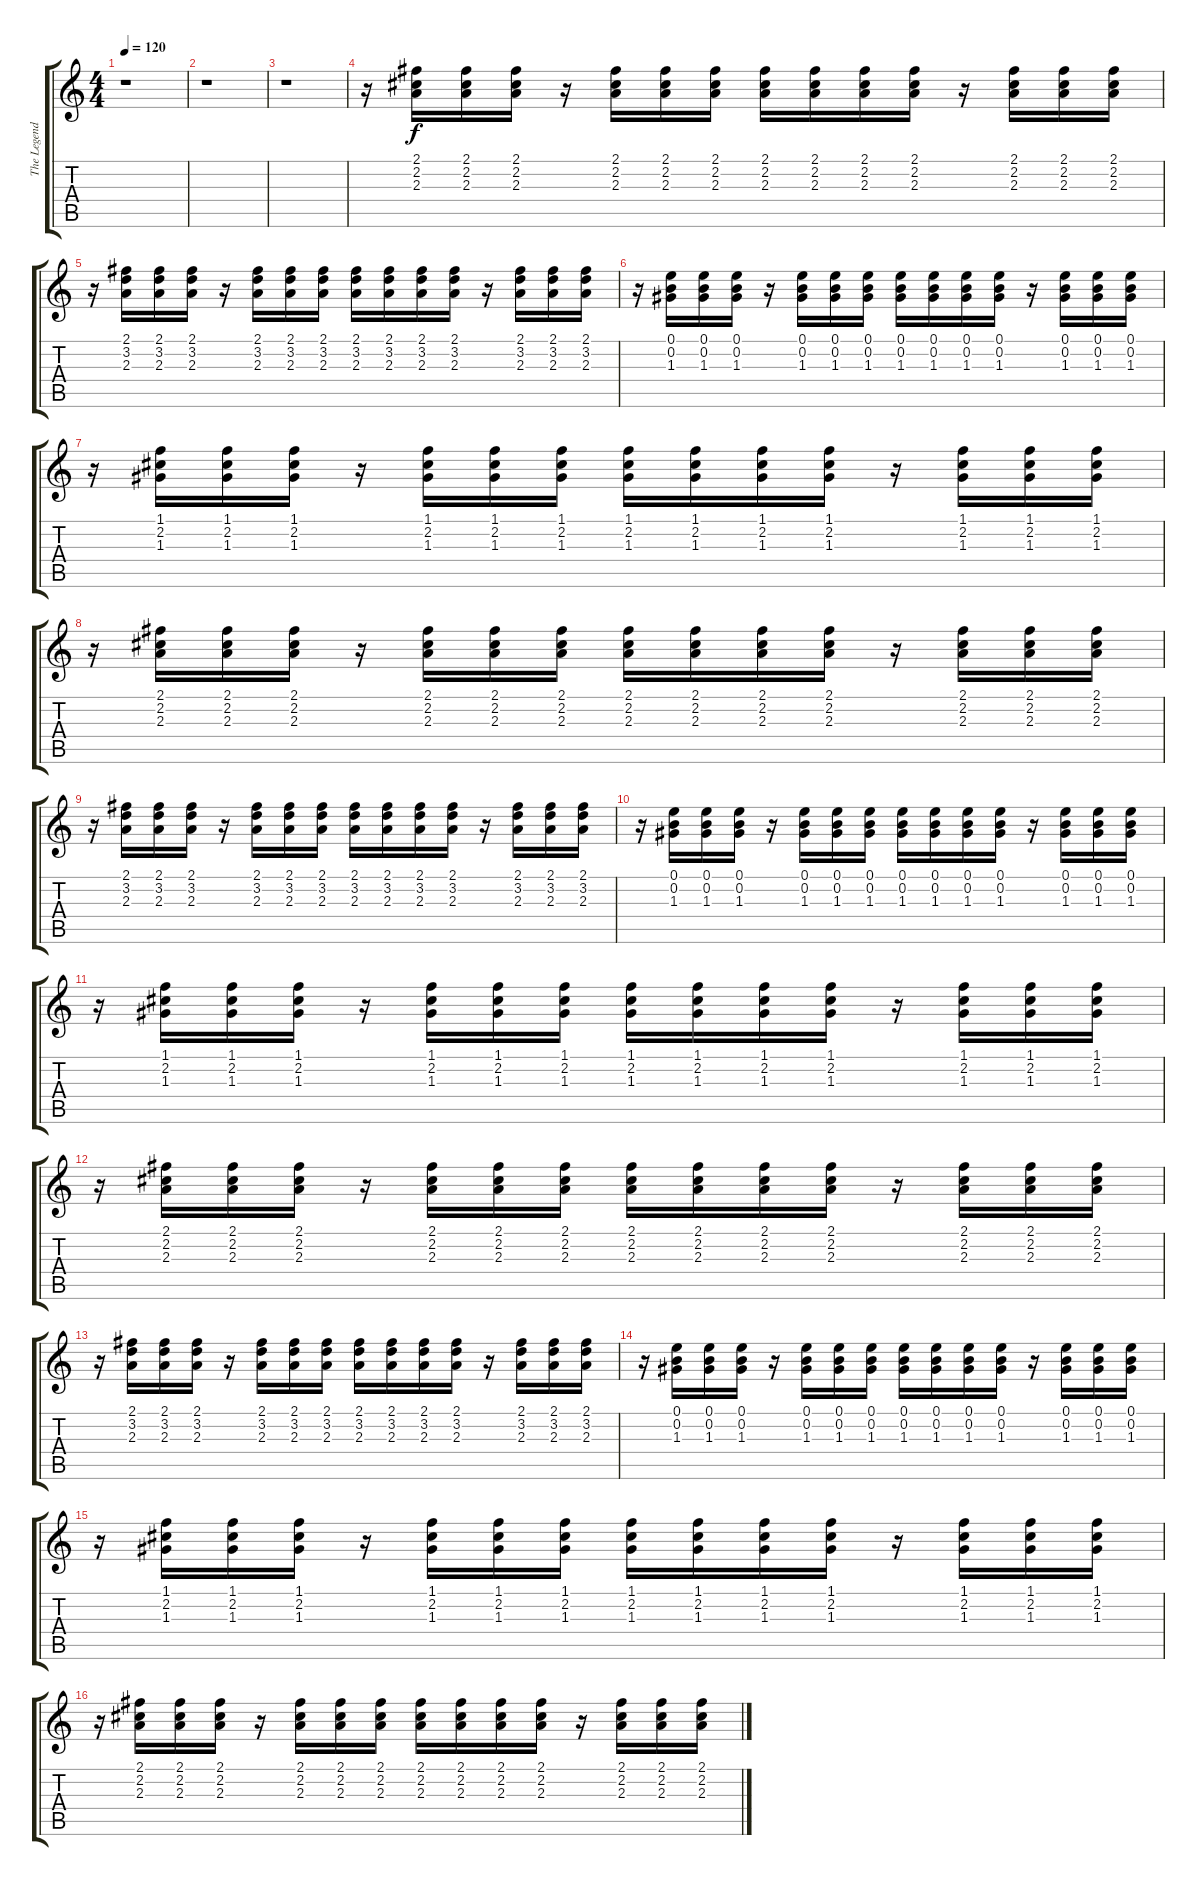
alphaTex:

\track ("The Legend of Zelda:" "The Legend") {instrument acousticguitarnylon}
\staff {score tabs}
\tuning (E4 B3 G3 D3 A2 E2) {hide}
\ts (4 4)
\tempo 120
\clef g2
\ks c
r.1{dy f instrument acousticguitarnylon} |
r.1 |
r.1 |
r.16 (2.1 2.2 2.3).16 (2.1 2.2 2.3).16 (2.1 2.2 2.3).16 r.16 (2.1 2.2 2.3).16 (2.1 2.2 2.3).16 (2.1 2.2 2.3).16 (2.1 2.2 2.3).16 (2.1 2.2 2.3).16 (2.1 2.2 2.3).16 (2.1 2.2 2.3).16 r.16 (2.1 2.2 2.3).16 (2.1 2.2 2.3).16 (2.1 2.2 2.3).16 |
r.16 (2.1 3.2 2.3).16 (2.1 3.2 2.3).16 (2.1 3.2 2.3).16 r.16 (2.1 3.2 2.3).16 (2.1 3.2 2.3).16 (2.1 3.2 2.3).16 (2.1 3.2 2.3).16 (2.1 3.2 2.3).16 (2.1 3.2 2.3).16 (2.1 3.2 2.3).16 r.16 (2.1 3.2 2.3).16 (2.1 3.2 2.3).16 (2.1 3.2 2.3).16 |
r.16 (0.1 0.2 1.3).16 (0.1 0.2 1.3).16 (0.1 0.2 1.3).16 r.16 (0.1 0.2 1.3).16 (0.1 0.2 1.3).16 (0.1 0.2 1.3).16 (0.1 0.2 1.3).16 (0.1 0.2 1.3).16 (0.1 0.2 1.3).16 (0.1 0.2 1.3).16 r.16 (0.1 0.2 1.3).16 (0.1 0.2 1.3).16 (0.1 0.2 1.3).16 |
r.16 (1.1 2.2 1.3).16 (1.1 2.2 1.3).16 (1.1 2.2 1.3).16 r.16 (1.1 2.2 1.3).16 (1.1 2.2 1.3).16 (1.1 2.2 1.3).16 (1.1 2.2 1.3).16 (1.1 2.2 1.3).16 (1.1 2.2 1.3).16 (1.1 2.2 1.3).16 r.16 (1.1 2.2 1.3).16 (1.1 2.2 1.3).16 (1.1 2.2 1.3).16 |
r.16 (2.1 2.2 2.3).16 (2.1 2.2 2.3).16 (2.1 2.2 2.3).16 r.16 (2.1 2.2 2.3).16 (2.1 2.2 2.3).16 (2.1 2.2 2.3).16 (2.1 2.2 2.3).16 (2.1 2.2 2.3).16 (2.1 2.2 2.3).16 (2.1 2.2 2.3).16 r.16 (2.1 2.2 2.3).16 (2.1 2.2 2.3).16 (2.1 2.2 2.3).16 |
r.16 (2.1 3.2 2.3).16 (2.1 3.2 2.3).16 (2.1 3.2 2.3).16 r.16 (2.1 3.2 2.3).16 (2.1 3.2 2.3).16 (2.1 3.2 2.3).16 (2.1 3.2 2.3).16 (2.1 3.2 2.3).16 (2.1 3.2 2.3).16 (2.1 3.2 2.3).16 r.16 (2.1 3.2 2.3).16 (2.1 3.2 2.3).16 (2.1 3.2 2.3).16 |
r.16 (0.1 0.2 1.3).16 (0.1 0.2 1.3).16 (0.1 0.2 1.3).16 r.16 (0.1 0.2 1.3).16 (0.1 0.2 1.3).16 (0.1 0.2 1.3).16 (0.1 0.2 1.3).16 (0.1 0.2 1.3).16 (0.1 0.2 1.3).16 (0.1 0.2 1.3).16 r.16 (0.1 0.2 1.3).16 (0.1 0.2 1.3).16 (0.1 0.2 1.3).16 |
r.16 (1.1 2.2 1.3).16 (1.1 2.2 1.3).16 (1.1 2.2 1.3).16 r.16 (1.1 2.2 1.3).16 (1.1 2.2 1.3).16 (1.1 2.2 1.3).16 (1.1 2.2 1.3).16 (1.1 2.2 1.3).16 (1.1 2.2 1.3).16 (1.1 2.2 1.3).16 r.16 (1.1 2.2 1.3).16 (1.1 2.2 1.3).16 (1.1 2.2 1.3).16 |
r.16 (2.1 2.2 2.3).16 (2.1 2.2 2.3).16 (2.1 2.2 2.3).16 r.16 (2.1 2.2 2.3).16 (2.1 2.2 2.3).16 (2.1 2.2 2.3).16 (2.1 2.2 2.3).16 (2.1 2.2 2.3).16 (2.1 2.2 2.3).16 (2.1 2.2 2.3).16 r.16 (2.1 2.2 2.3).16 (2.1 2.2 2.3).16 (2.1 2.2 2.3).16 |
r.16 (2.1 3.2 2.3).16 (2.1 3.2 2.3).16 (2.1 3.2 2.3).16 r.16 (2.1 3.2 2.3).16 (2.1 3.2 2.3).16 (2.1 3.2 2.3).16 (2.1 3.2 2.3).16 (2.1 3.2 2.3).16 (2.1 3.2 2.3).16 (2.1 3.2 2.3).16 r.16 (2.1 3.2 2.3).16 (2.1 3.2 2.3).16 (2.1 3.2 2.3).16 |
r.16 (0.1 0.2 1.3).16 (0.1 0.2 1.3).16 (0.1 0.2 1.3).16 r.16 (0.1 0.2 1.3).16 (0.1 0.2 1.3).16 (0.1 0.2 1.3).16 (0.1 0.2 1.3).16 (0.1 0.2 1.3).16 (0.1 0.2 1.3).16 (0.1 0.2 1.3).16 r.16 (0.1 0.2 1.3).16 (0.1 0.2 1.3).16 (0.1 0.2 1.3).16 |
r.16 (1.1 2.2 1.3).16 (1.1 2.2 1.3).16 (1.1 2.2 1.3).16 r.16 (1.1 2.2 1.3).16 (1.1 2.2 1.3).16 (1.1 2.2 1.3).16 (1.1 2.2 1.3).16 (1.1 2.2 1.3).16 (1.1 2.2 1.3).16 (1.1 2.2 1.3).16 r.16 (1.1 2.2 1.3).16 (1.1 2.2 1.3).16 (1.1 2.2 1.3).16 |
r.16 (2.1 2.2 2.3).16 (2.1 2.2 2.3).16 (2.1 2.2 2.3).16 r.16 (2.1 2.2 2.3).16 (2.1 2.2 2.3).16 (2.1 2.2 2.3).16 (2.1 2.2 2.3).16 (2.1 2.2 2.3).16 (2.1 2.2 2.3).16 (2.1 2.2 2.3).16 r.16 (2.1 2.2 2.3).16 (2.1 2.2 2.3).16 (2.1 2.2 2.3).16
